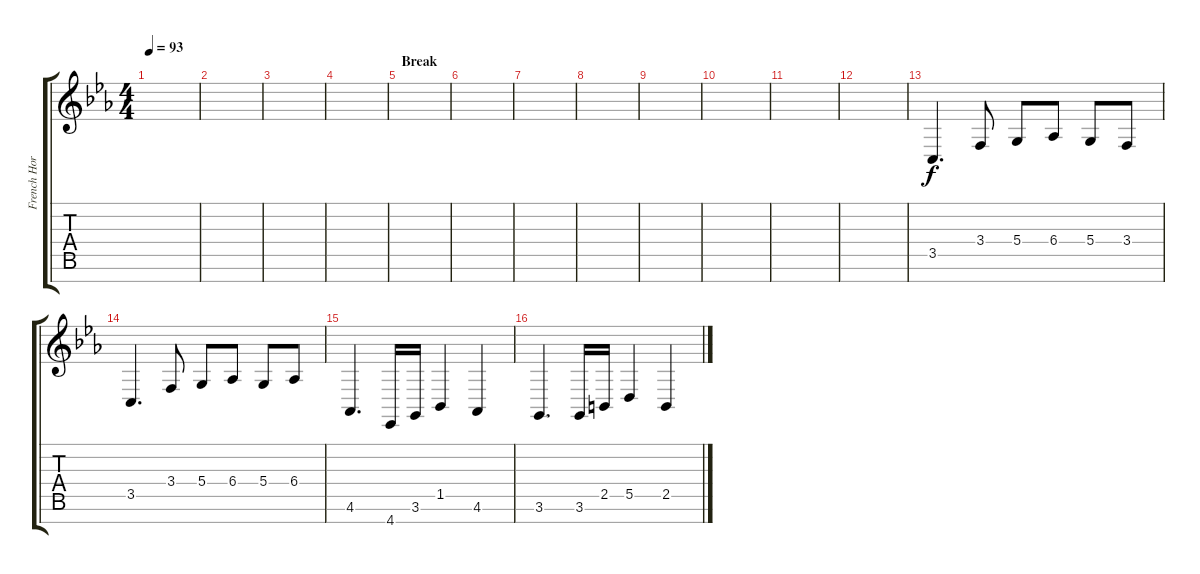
\track ("French Horn" "French Hor") {instrument frenchhorn}
\staff {score tabs}
\tuning (E4 B3 G3 D3 A2 E2 B1) {hide}
\ts (4 4)
\tempo 93
\clef g2
\ks eb
|
|
|
|
\section ("" "Break")
|
|
|
|
|
|
|
|
\section ("" "")
3.5.4{d} 3.4.8 5.4.8 6.4.8 5.4.8 3.4.8 |
3.5.4{d} 3.4.8 5.4.8 6.4.8 5.4.8 6.4.8 |
4.6.4{d} 4.7.16 3.6.16 1.5.4 4.6.4 |
3.6.4{d} 3.6.16 2.5.16 5.5.4 2.5.4
